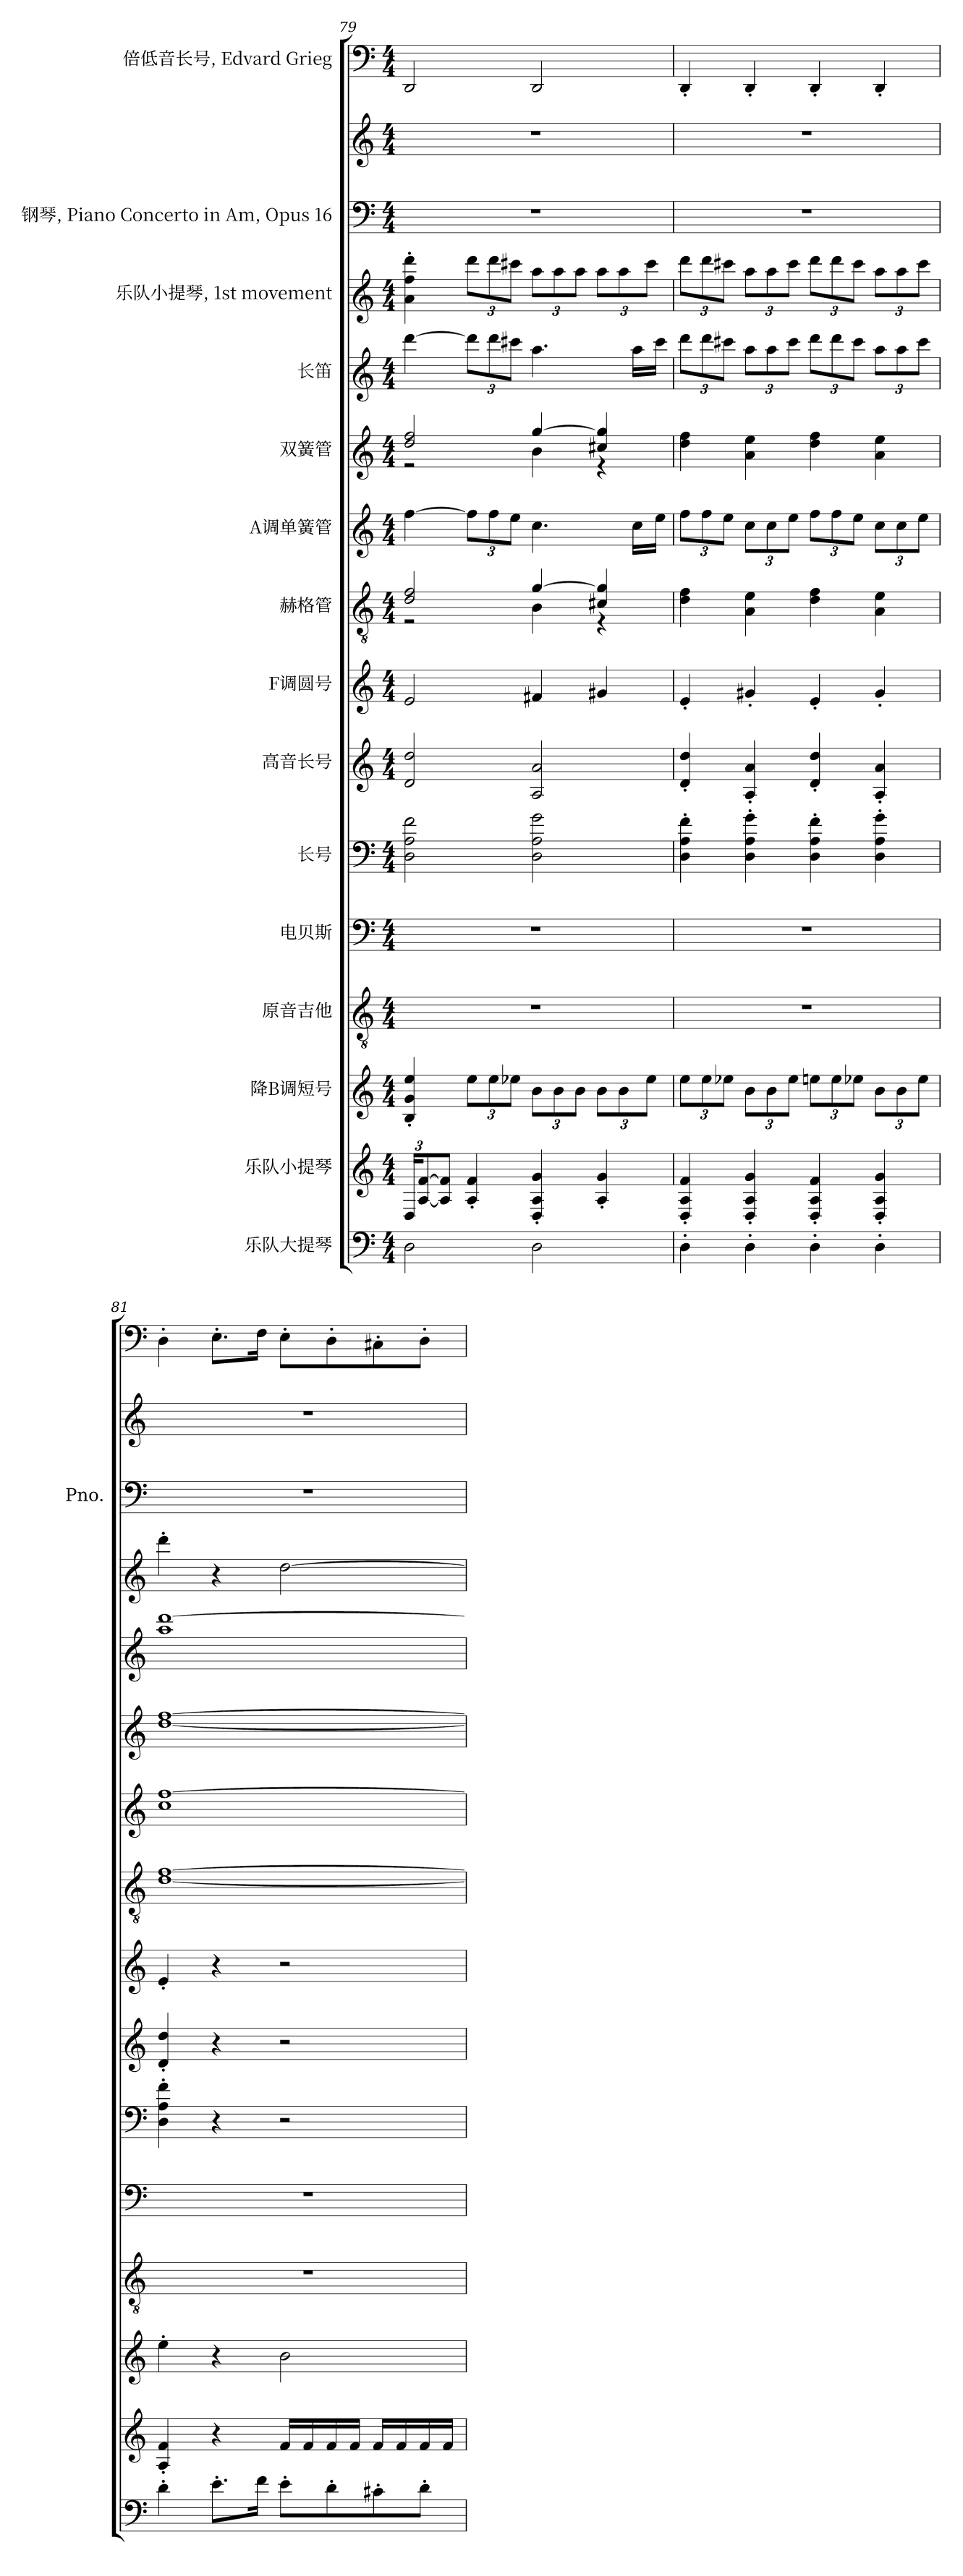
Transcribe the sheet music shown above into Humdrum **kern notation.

**kern	**kern	**kern	**kern	**kern	**kern	**kern	**kern	**kern	**kern	**kern	**kern	**kern	**kern	**kern	**kern
*part15	*part14	*part13	*part12	*part11	*part10	*part9	*part8	*part7	*part6	*part5	*part4	*part3	*part2	*part2	*part1
*staff16	*staff15	*staff14	*staff13	*staff12	*staff11	*staff10	*staff9	*staff8	*staff7	*staff6	*staff5	*staff4	*staff3	*staff2	*staff1
*I"乐队大提琴	*I"乐队小提琴	*I"降B调短号	*I"原音吉他	*I"电贝斯	*I"长号	*I"高音长号	*I"F调圆号	*I"赫格管	*I"A调单簧管	*I"双簧管	*I"长笛	*I"乐队小提琴, 1st movement	*I"钢琴,   Piano Concerto in Am, Opus 16	*	*I"倍低音长号, Edvard Grieg
*	*	*	*	*	*	*	*	*	*	*	*	*	*I'Pno.	*	*
*clefF4	*clefG2	*clefG2	*clefGv2	*clefF4	*clefF4	*clefG2	*clefG2	*clefGv2	*clefG2	*clefG2	*clefG2	*clefG2	*clefF4	*clefG2	*clefF4
*	*	*ITrd1c2	*	*ITrd7c12	*	*	*ITrd4c7	*	*ITrd2c3	*	*	*	*	*	*
*k[]	*k[]	*k[b-e-]	*k[]	*k[]	*k[]	*k[]	*k[b-]	*k[]	*k[f#c#g#]	*k[]	*k[]	*k[]	*k[]	*k[]	*k[]
*M4/4	*M4/4	*M4/4	*M4/4	*M4/4	*M4/4	*M4/4	*M4/4	*M4/4	*M4/4	*M4/4	*M4/4	*M4/4	*M4/4	*M4/4	*M4/4
*	*Xbrackettup	*	*	*	*	*	*	*	*	*	*	*	*	*	*
=79	=79	=79	=79	=79	=79	=79	=79	=79	=79	=79	=79	=79	=79	=79	=79
*	*	*	*	*	*	*	*	*^	*	*^	*	*	*	*	*
2D\	24D/KL	4A/' 4f/' 4dd/'	1r	1r	2D\ 2A\ 2f\	2d/ 2dd/	2A/	2d/ 2f/	2r	[4dd\	2dd/ 2ff/	2r	[4ddd\	4a\' 4ff\' 4ddd\'	1r	1r	2DD/
.	[12A/ [12f/	.	.	.	.	.	.	.	.	.	.	.	.	.	.	.	.
.	8A/] 8f/]J	.	.	.	.	.	.	.	.	.	.	.	.	.	.	.	.
*	*	*Xbrackettup	*	*	*	*	*	*	*	*Xbrackettup	*	*	*Xbrackettup	*Xbrackettup	*	*	*
.	4A/' 4f/'	12dd\L	.	.	.	.	.	.	.	12dd\L]	.	.	12ddd\L]	12ddd\L	.	.	.
.	.	12dd\	.	.	.	.	.	.	.	12dd\	.	.	12ddd\	12ddd\	.	.	.
.	.	12dd-X\J	.	.	.	.	.	.	.	12cc#\J	.	.	12ccc#X\J	12ccc#X\J	.	.	.
2D\	4D/' 4A/' 4g/'	12a\L	.	.	2D\ 2A\ 2g\	2A/ 2a/	4Bn/	[4g/	4B\	4.a\	[4gg/	4b\	4.aa\	12aa\L	.	.	2DD/
.	.	12a\	.	.	.	.	.	.	.	.	.	.	.	12aa\	.	.	.
.	.	12a\J	.	.	.	.	.	.	.	.	.	.	.	12aa\J	.	.	.
.	4A/' 4g/'	12a\L	.	.	.	.	4c#X/	4c#X/ 4g/]	4r	.	4cc#X/ 4gg/]	4r	.	12aa\L	.	.	.
.	.	12a\	.	.	.	.	.	.	.	.	.	.	.	12aa\	.	.	.
.	.	.	.	.	.	.	.	.	.	16a\LL	.	.	16aa\LL	.	.	.	.
.	.	12dd-\J	.	.	.	.	.	.	.	.	.	.	.	12ccc#\J	.	.	.
.	.	.	.	.	.	.	.	.	.	16cc#\JJ	.	.	16ccc#\JJ	.	.	.	.
*	*	*	*	*	*	*	*	*v	*v	*	*v	*v	*	*	*	*	*
!!LO:PB:g=z
=80	=80	=80	=80	=80	=80	=80	=80	=80	=80	=80	=80	=80	=80	=80	=80
4D'\	4D/' 4A/' 4f/'	12dd\L	1r	1r	4D\' 4A\' 4f\'	4d/' 4dd/'	4A'/	4d\ 4f\	12dd\L	4dd\ 4ff\	12ddd\L	12ddd\L	1r	1r	4DD'/
.	.	12dd\	.	.	.	.	.	.	12dd\	.	12ddd\	12ddd\	.	.	.
.	.	12dd-X\J	.	.	.	.	.	.	12cc#\J	.	12ccc#X\J	12ccc#X\J	.	.	.
4D'\	4D/' 4A/' 4g/'	12a\L	.	.	4D\' 4A\' 4g\'	4A/' 4a/'	4c#X'/	4A\ 4e\	12a\L	4a\ 4ee\	12aa\L	12aa\L	.	.	4DD'/
.	.	12a\	.	.	.	.	.	.	12a\	.	12aa\	12aa\	.	.	.
.	.	12dd-\J	.	.	.	.	.	.	12cc#\J	.	12ccc#\J	12ccc#\J	.	.	.
4D'\	4D/' 4A/' 4f/'	12ddn\L	.	.	4D\' 4A\' 4f\'	4d/' 4dd/'	4A'/	4d\ 4f\	12dd\L	4dd\ 4ff\	12ddd\L	12ddd\L	.	.	4DD'/
.	.	12dd\	.	.	.	.	.	.	12dd\	.	12ddd\	12ddd\	.	.	.
.	.	12dd-X\J	.	.	.	.	.	.	12cc#\J	.	12ccc#\J	12ccc#\J	.	.	.
4D'\	4D/' 4A/' 4g/'	12a\L	.	.	4D\' 4A\' 4g\'	4A/' 4a/'	4c#'/	4A\ 4e\	12a\L	4a\ 4ee\	12aa\L	12aa\L	.	.	4DD'/
.	.	12a\	.	.	.	.	.	.	12a\	.	12aa\	12aa\	.	.	.
.	.	12dd-\J	.	.	.	.	.	.	12cc#\J	.	12ccc#\J	12ccc#\J	.	.	.
=81	=81	=81	=81	=81	=81	=81	=81	=81	=81	=81	=81	=81	=81	=81	=81
*	*	*	*	*	*	*	*	*	*^	*	*^	*	*	*	*
4d'\	4A/' 4f/'	4dd'\	1r	1r	4D\' 4A\' 4f\'	4d/' 4dd/'	4A'/	[1d [1f	[1dd	1a	[1dd [1ff	[1ddd	1aa	4ddd'\	1r	1r	4D'\
8.e'\L	4r	4r	.	.	4r	4r	4r	.	.	.	.	.	.	4r	.	.	8.E'\L
16f\Jk	.	.	.	.	.	.	.	.	.	.	.	.	.	.	.	.	16F\Jk
8e'\L	16f/LL	2a\	.	.	2r	2r	2r	.	.	.	.	.	.	[2dd\	.	.	8E'\L
.	16f/	.	.	.	.	.	.	.	.	.	.	.	.	.	.	.	.
8d'\	16f/	.	.	.	.	.	.	.	.	.	.	.	.	.	.	.	8D'\
.	16f/JJ	.	.	.	.	.	.	.	.	.	.	.	.	.	.	.	.
8c#X'\	16f/LL	.	.	.	.	.	.	.	.	.	.	.	.	.	.	.	8C#X'\
.	16f/	.	.	.	.	.	.	.	.	.	.	.	.	.	.	.	.
8d'\J	16f/	.	.	.	.	.	.	.	.	.	.	.	.	.	.	.	8D'\J
.	16f/JJ	.	.	.	.	.	.	.	.	.	.	.	.	.	.	.	.
*	*	*	*	*	*	*	*	*	*v	*v	*	*v	*v	*	*	*	*
=	=	=	=	=	=	=	=	=	=	=	=	=	=	=	=
*-	*-	*-	*-	*-	*-	*-	*-	*-	*-	*-	*-	*-	*-	*-	*-
